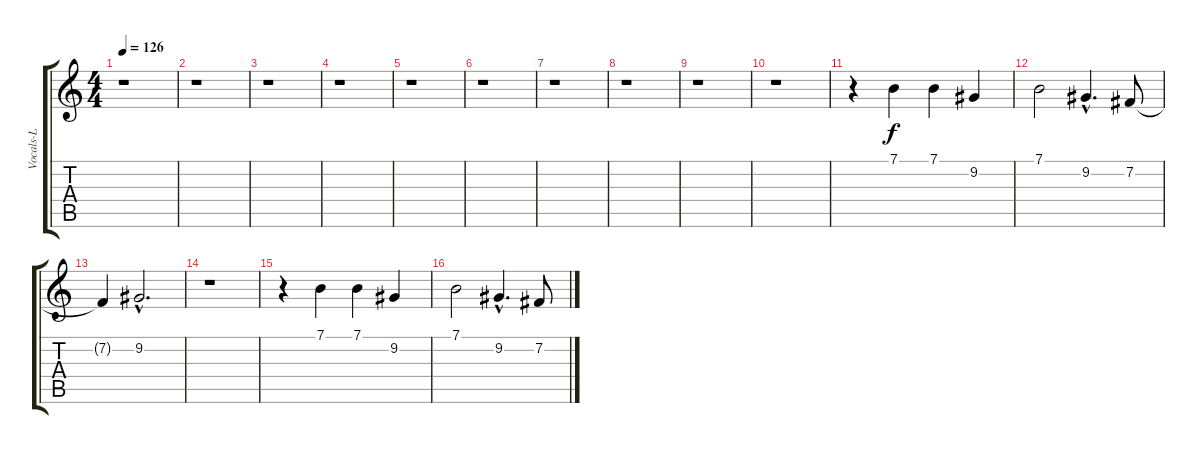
\track ("Vocals-L" "Vocals-L") {instrument lead6voice}
\staff {score tabs}
\tuning (E4 B3 G3 D3 A2 E2) {hide}
\ts (4 4)
\tempo 126
\clef g2
\ks c
r.1{dy f} |
r.1 |
r.1 |
r.1 |
r.1 |
r.1 |
r.1 |
r.1 |
r.1 |
r.1 |
r.4 7.1.4 7.1.4 9.2.4 |
7.1.2 9.2{hac}.4{d} 7.2.8 |
7.2{t}.4 9.2{hac}.2{d} |
r.1 |
r.4 7.1.4 7.1.4 9.2.4 |
7.1.2 9.2{hac}.4{d} 7.2.8
